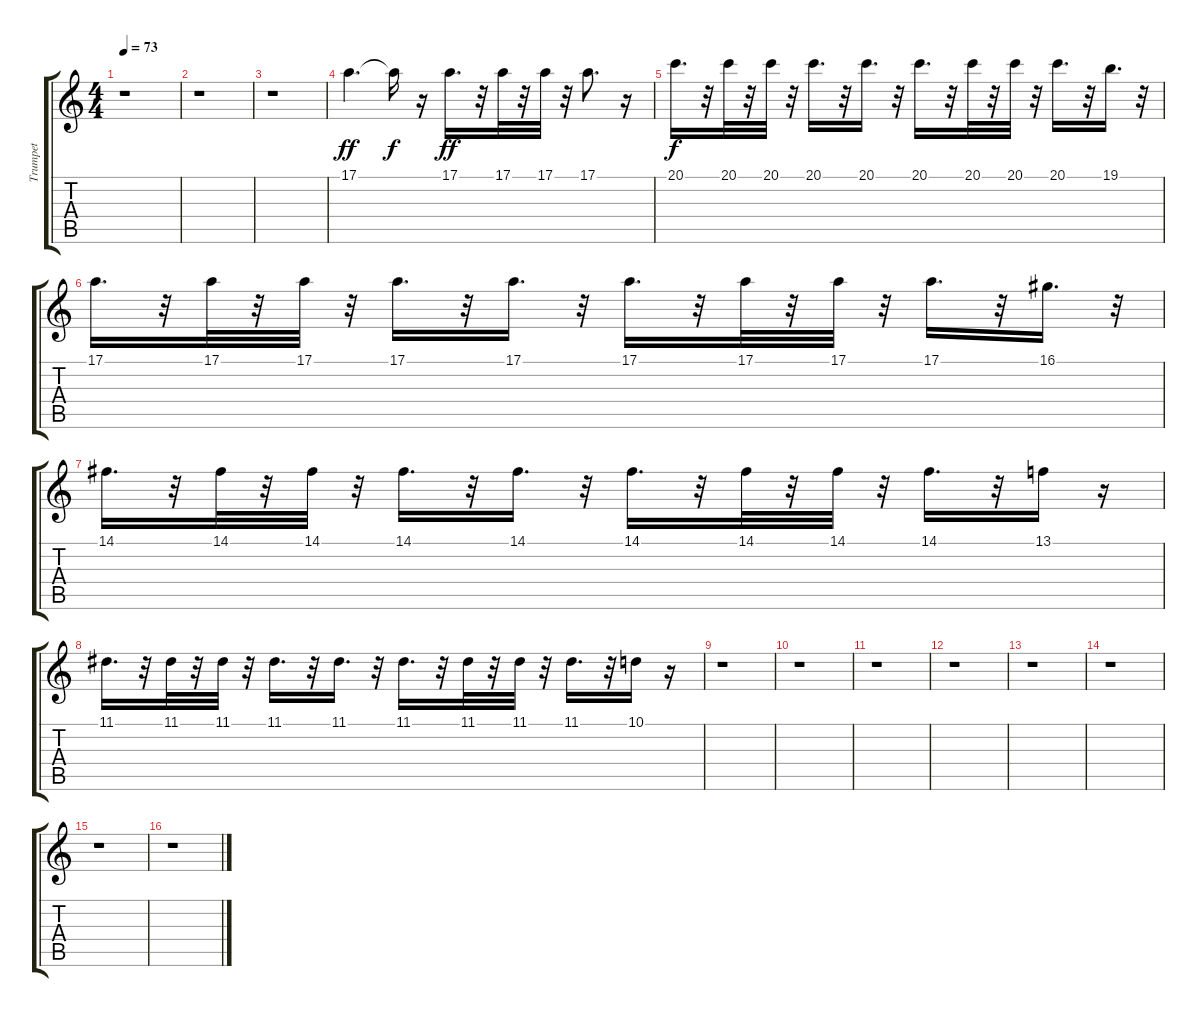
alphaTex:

\track ("Trumpet" "Trumpet") {instrument trumpet}
\staff {score tabs}
\tuning (E4 B3 G3 D3 A2 E2) {hide}
\ts (4 4)
\tempo 73
\clef g2
\ks c
r.1{dy mf} |
r.1 |
r.1 |
17.1.4{d dy ff} 17.1{t}.16{dy f} r.16 17.1.16{d dy ff} r.32 17.1.32 r.32 17.1.32 r.32 17.1.8{d} r.16 |
20.1.16{d dy f} r.32 20.1.32 r.32 20.1.32 r.32 20.1.16{d} r.32 20.1.16{d} r.32 20.1.16{d} r.32 20.1.32 r.32 20.1.32 r.32 20.1.16{d} r.32 19.1.16{d} r.32 |
17.1.16{d} r.32 17.1.32 r.32 17.1.32 r.32 17.1.16{d} r.32 17.1.16{d} r.32 17.1.16{d} r.32 17.1.32 r.32 17.1.32 r.32 17.1.16{d} r.32 16.1.16{d} r.32 |
14.1.16{d} r.32 14.1.32 r.32 14.1.32 r.32 14.1.16{d} r.32 14.1.16{d} r.32 14.1.16{d} r.32 14.1.32 r.32 14.1.32 r.32 14.1.16{d} r.32 13.1.16 r.16 |
11.1.16{d} r.32 11.1.32 r.32 11.1.32 r.32 11.1.16{d} r.32 11.1.16{d} r.32 11.1.16{d} r.32 11.1.32 r.32 11.1.32 r.32 11.1.16{d} r.32 10.1.16 r.16 |
r.1 |
r.1 |
r.1 |
r.1 |
r.1 |
r.1 |
r.1 |
r.1
